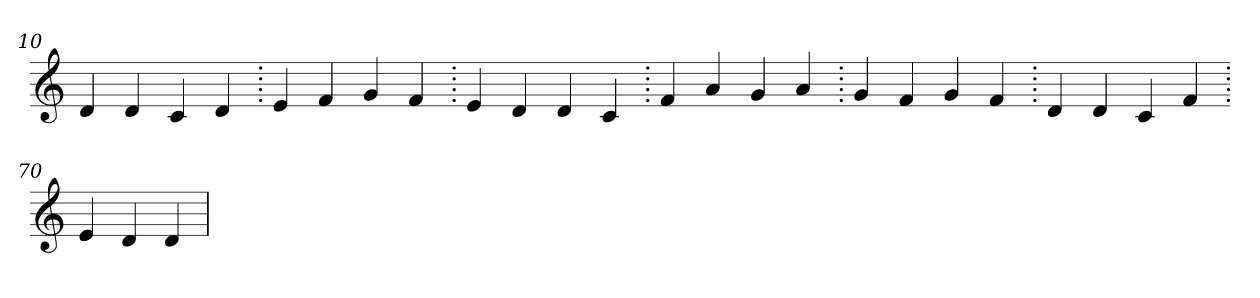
**kern
*part1
*staff1
*clefG2
=10.
4d
4d
4c
4d
=20.
4e
4f
4g
4f
=30.
4e
4d
4d
4c
=40.
4f
4a
4g
4a
=50.
4g
4f
4g
4f
=60.
4d
4d
4c
4f
=70.
4e
4d
4d
=
*-
